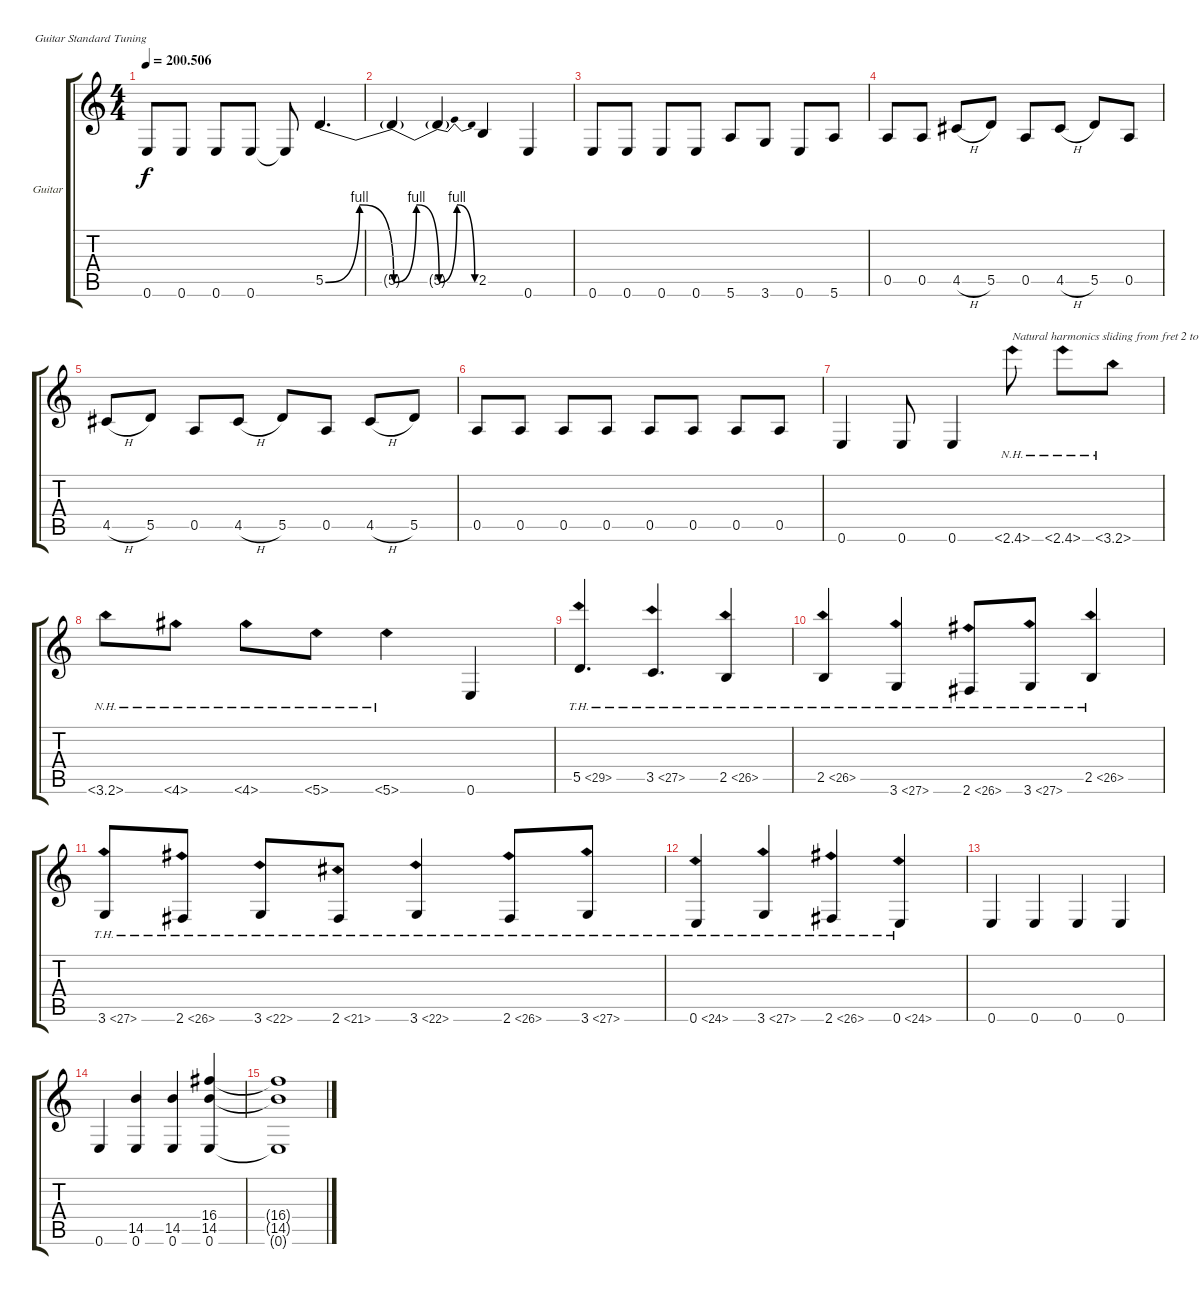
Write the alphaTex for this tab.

\bracketExtendMode groupsimilarinstruments
\firstSystemTrackNameOrientation horizontal
\otherSystemsTrackNameOrientation horizontal
\track ("Guitar Arrangement" "Guitar") {mute instrument electricguitarclean}
\staff {score tabs}
\tuning (E4 B3 G3 D3 A2 E2)
\ts (4 4)
\tempo
200.506
\accidentals auto
\clef g2
\ottava regular
\simile none
\ks c
0.6.8{dy f} 0.6.8 0.6.8 0.6.8 0.6{t}.8 5.5{be (bendrelease 12.6 0 21 4 37.199999999999996 4 58.8 0)}.4{d} |
5.5{be (bendrelease 15 0 25.2 4 42.6 4 51.6 0) t}.4 5.5{be (bendrelease 16.2 0 21.599999999999998 4 36.6 4 46.199999999999996 0) t}.4 2.5.4 0.6.4 |
0.6.8 0.6.8 0.6.8 0.6.8 5.6.8 3.6.8 0.6.8 5.6.8 |
0.5.8 0.5.8 4.5{h}.8 5.5.8 0.5.8 4.5{h}.8 5.5.8 0.5.8 |
4.5{h}.8 5.5.8 0.5.8 4.5{h}.8 5.5.8 0.5.8 4.5{h}.8 5.5.8 |
0.5.8 0.5.8 0.5.8 0.5.8 0.5.8 0.5.8 0.5.8 0.5.8 |
0.6.4 0.6.8 0.6.4 2.6{nh}.8{txt "Natural harmonics sliding from fret 2 to 5"} 2.6{nh}.8 3.6{nh}.8 |
3.6{nh}.8 4.6{nh}.8 4.6{nh}.8 5.6{nh}.8 5.6{nh}.4 0.6.4 |
5.5{th 24}.4{d} 3.5{th 24}.4{d} 2.5{th 24}.4 |
2.5{th 24}.4 3.6{th 24}.4 2.6{th 24}.8 3.6{th 24}.8 2.5{th 24}.4 |
3.6{th 24}.8 2.6{th 24}.8 3.6{th 19}.8 2.6{th 19}.8 3.6{th 19}.4 2.6{th 24}.8 3.6{th 24}.8 |
0.6{th 24}.4 3.6{th 24}.4 2.6{th 24}.4 0.6{th 24}.4 |
0.6.4 0.6.4 0.6.4 0.6.4 |
0.6.4 (14.5 0.6).4 (14.5 0.6).4 (16.4 14.5 0.6).4 |
(16.4{t} 14.5{t} 0.6{t}).1
